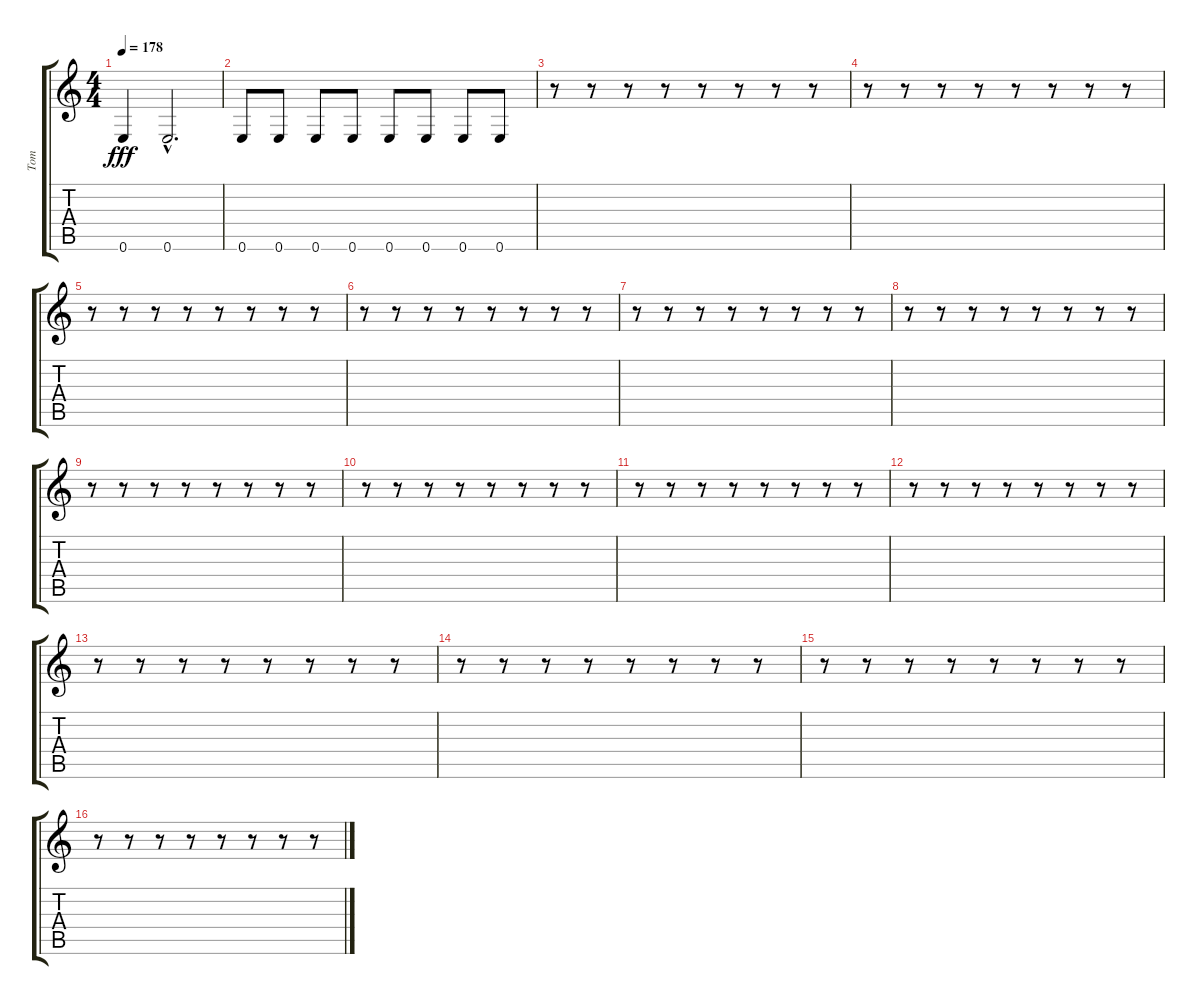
\track ("Tom" "Tom") {instrument electricbasspick}
\staff {score tabs}
\tuning (E4 B3 G3 D3 A2 E2) {hide}
\ts (4 4)
\tempo 178
\clef g2
\ks c
0.6.4{dy fff} 0.6{hac}.2{d} |
0.6.8 0.6.8 0.6.8 0.6.8 0.6.8 0.6.8 0.6.8 0.6.8 |
r.8 r.8 r.8 r.8 r.8 r.8 r.8 r.8 |
r.8 r.8 r.8 r.8 r.8 r.8 r.8 r.8 |
r.8 r.8 r.8 r.8 r.8 r.8 r.8 r.8 |
r.8 r.8 r.8 r.8 r.8 r.8 r.8 r.8 |
r.8 r.8 r.8 r.8 r.8 r.8 r.8 r.8 |
r.8 r.8 r.8 r.8 r.8 r.8 r.8 r.8 |
r.8 r.8 r.8 r.8 r.8 r.8 r.8 r.8 |
r.8 r.8 r.8 r.8 r.8 r.8 r.8 r.8 |
r.8 r.8 r.8 r.8 r.8 r.8 r.8 r.8 |
r.8 r.8 r.8 r.8 r.8 r.8 r.8 r.8 |
r.8 r.8 r.8 r.8 r.8 r.8 r.8 r.8 |
r.8 r.8 r.8 r.8 r.8 r.8 r.8 r.8 |
r.8 r.8 r.8 r.8 r.8 r.8 r.8 r.8 |
r.8 r.8 r.8 r.8 r.8 r.8 r.8 r.8
